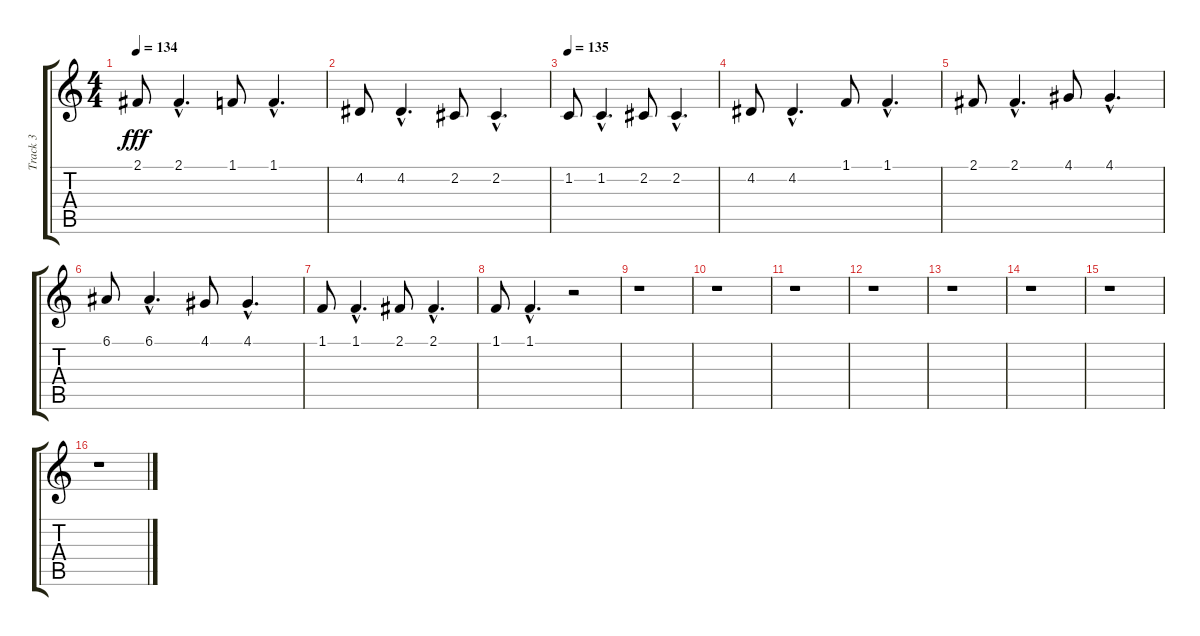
\track ("Track 3" "Track 3") {instrument brasssection}
\staff {score tabs}
\tuning (E4 B3 G3 D3 A2 E2) {hide}
\ts (4 4)
\tempo 134
\clef g2
\ks c
2.1.8{dy fff} 2.1{hac}.4{d} 1.1.8 1.1{hac}.4{d} |
4.2.8 4.2{hac}.4{d} 2.2.8 2.2{hac}.4{d} |
\tempo 135
1.2.8 1.2{hac}.4{d} 2.2.8 2.2{hac}.4{d} |
4.2.8 4.2{hac}.4{d} 1.1.8 1.1{hac}.4{d} |
2.1.8 2.1{hac}.4{d} 4.1.8 4.1{hac}.4{d} |
6.1.8 6.1{hac}.4{d} 4.1.8 4.1{hac}.4{d} |
1.1.8 1.1{hac}.4{d} 2.1.8 2.1{hac}.4{d} |
1.1.8 1.1{hac}.4{d} r.2 |
r.1 |
r.1 |
r.1 |
r.1 |
r.1 |
r.1 |
r.1 |
r.1
